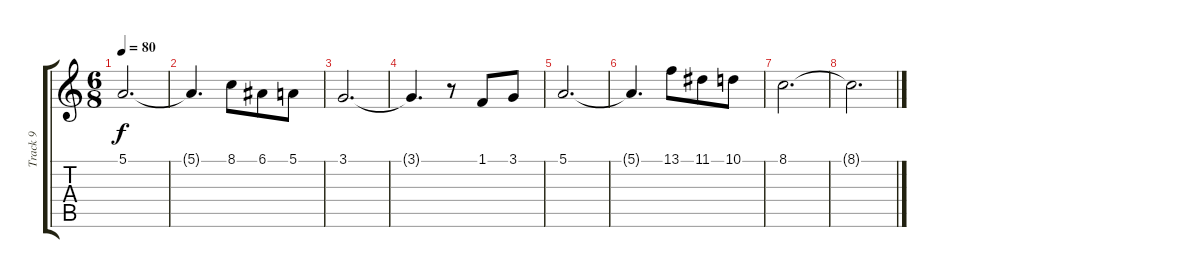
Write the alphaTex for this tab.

\track ("Track 9" "Track 9") {instrument clarinet}
\staff {score tabs}
\tuning (E4 B3 G3 D3 A2 E2) {hide}
\ts (6 8)
\tempo 80
\clef g2
\ks c
5.1.2{d dy f} |
5.1{t}.4{d} 8.1.8 6.1.8 5.1.8 |
3.1.2{d} |
3.1{t}.4{d} r.8 1.1.8 3.1.8 |
5.1.2{d} |
5.1{t}.4{d} 13.1.8 11.1.8 10.1.8 |
8.1.2{d} |
8.1{t}.2{d}
